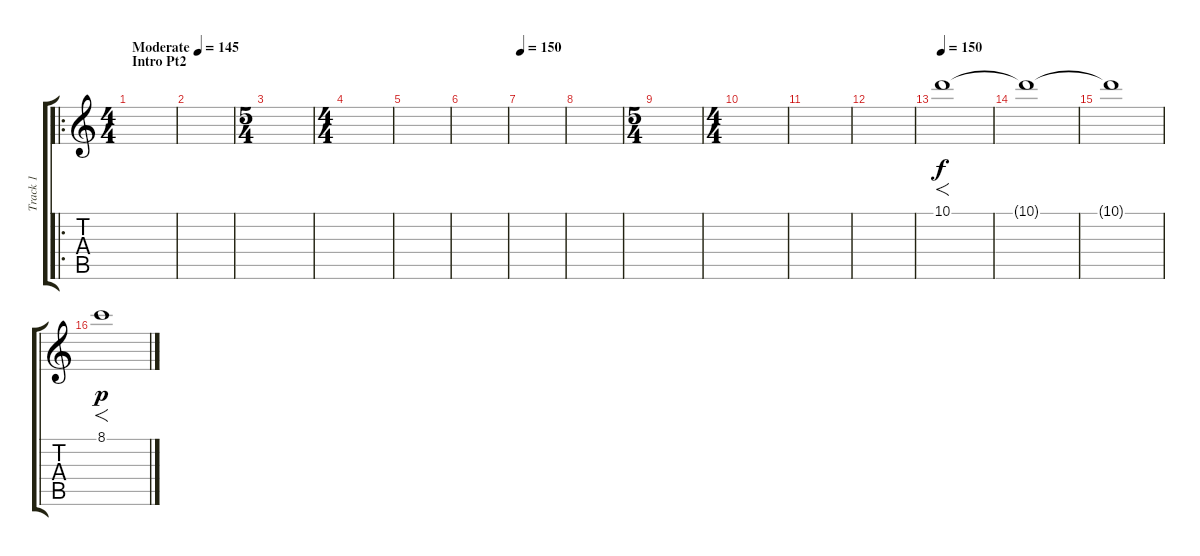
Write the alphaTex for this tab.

\track ("Track 1" "Track 1") {instrument distortionguitar}
\staff {score tabs}
\tuning (E4 B3 G3 D3 A2 E2) {hide}
\ro
\ts (4 4)
\section ("" "Intro Pt2")
\tempo (145 "Moderate")
\clef g2
\ks c
|
|
\ts (5 4)
|
\ts (4 4)
|
|
|
\tempo 150
|
|
\ts (5 4)
|
\ts (4 4)
|
|
|
\tempo 150
10.1.1{f} |
10.1{t}.1{dy f} |
10.1{t}.1 |
8.1.1{f dy p}
